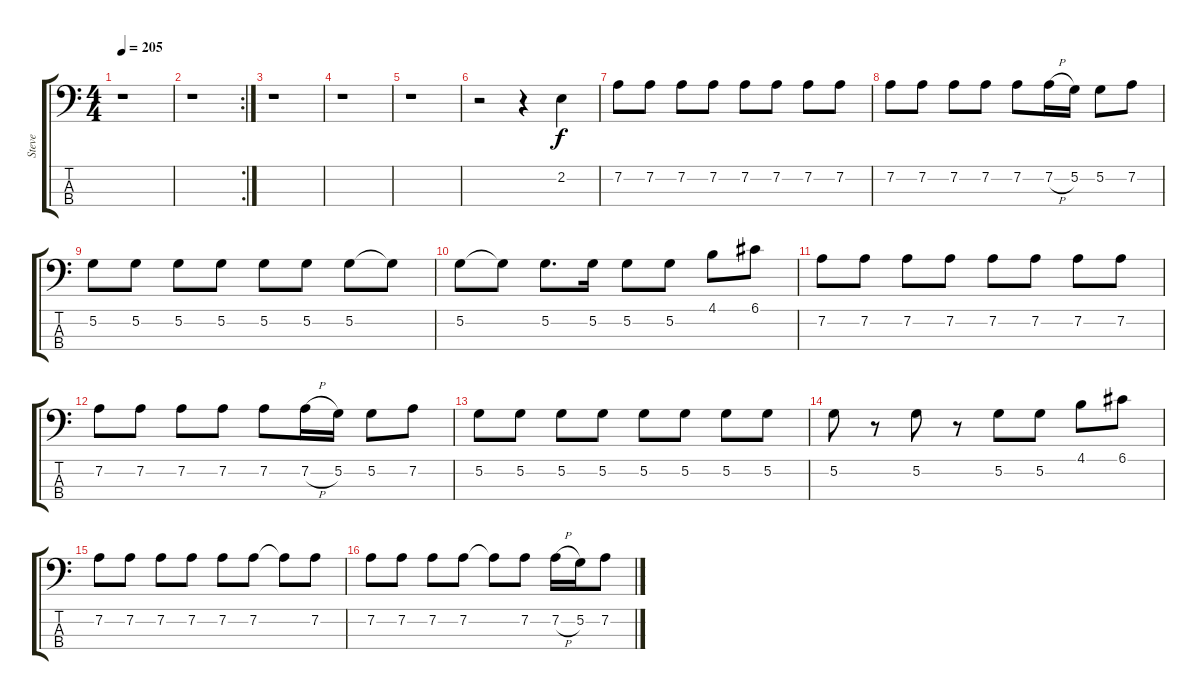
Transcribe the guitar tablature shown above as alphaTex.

\track ("Steve" "Steve") {instrument electricbassfinger}
\staff {score tabs}
\tuning (G2 D2 A1 E1) {hide}
\ts (4 4)
\tempo 205
\clef f4
\ks c
r.1{dy f instrument electricbassfinger} |
\rc 2
r.1 |
r.1 |
r.1 |
r.1 |
r.2 r.4 2.2.4 |
7.2.8 7.2.8 7.2.8 7.2.8 7.2.8 7.2.8 7.2.8 7.2.8 |
7.2.8 7.2.8 7.2.8 7.2.8 7.2.8 7.2{h}.16 5.2.16 5.2.8 7.2.8 |
5.2.8 5.2.8 5.2.8 5.2.8 5.2.8 5.2.8 5.2.8 5.2{t}.8 |
5.2.8 5.2{t}.8 5.2.8{d} 5.2.16 5.2.8 5.2.8 4.1.8 6.1.8 |
7.2.8 7.2.8 7.2.8 7.2.8 7.2.8 7.2.8 7.2.8 7.2.8 |
7.2.8 7.2.8 7.2.8 7.2.8 7.2.8 7.2{h}.16 5.2.16 5.2.8 7.2.8 |
5.2.8 5.2.8 5.2.8 5.2.8 5.2.8 5.2.8 5.2.8 5.2.8 |
5.2.8 r.8 5.2.8 r.8 5.2.8 5.2.8 4.1.8 6.1.8 |
7.2.8 7.2.8 7.2.8 7.2.8 7.2.8 7.2.8 7.2{t}.8 7.2.8 |
7.2.8 7.2.8 7.2.8 7.2.8 7.2{t}.8 7.2.8 7.2{h}.16 5.2.16 7.2.8
